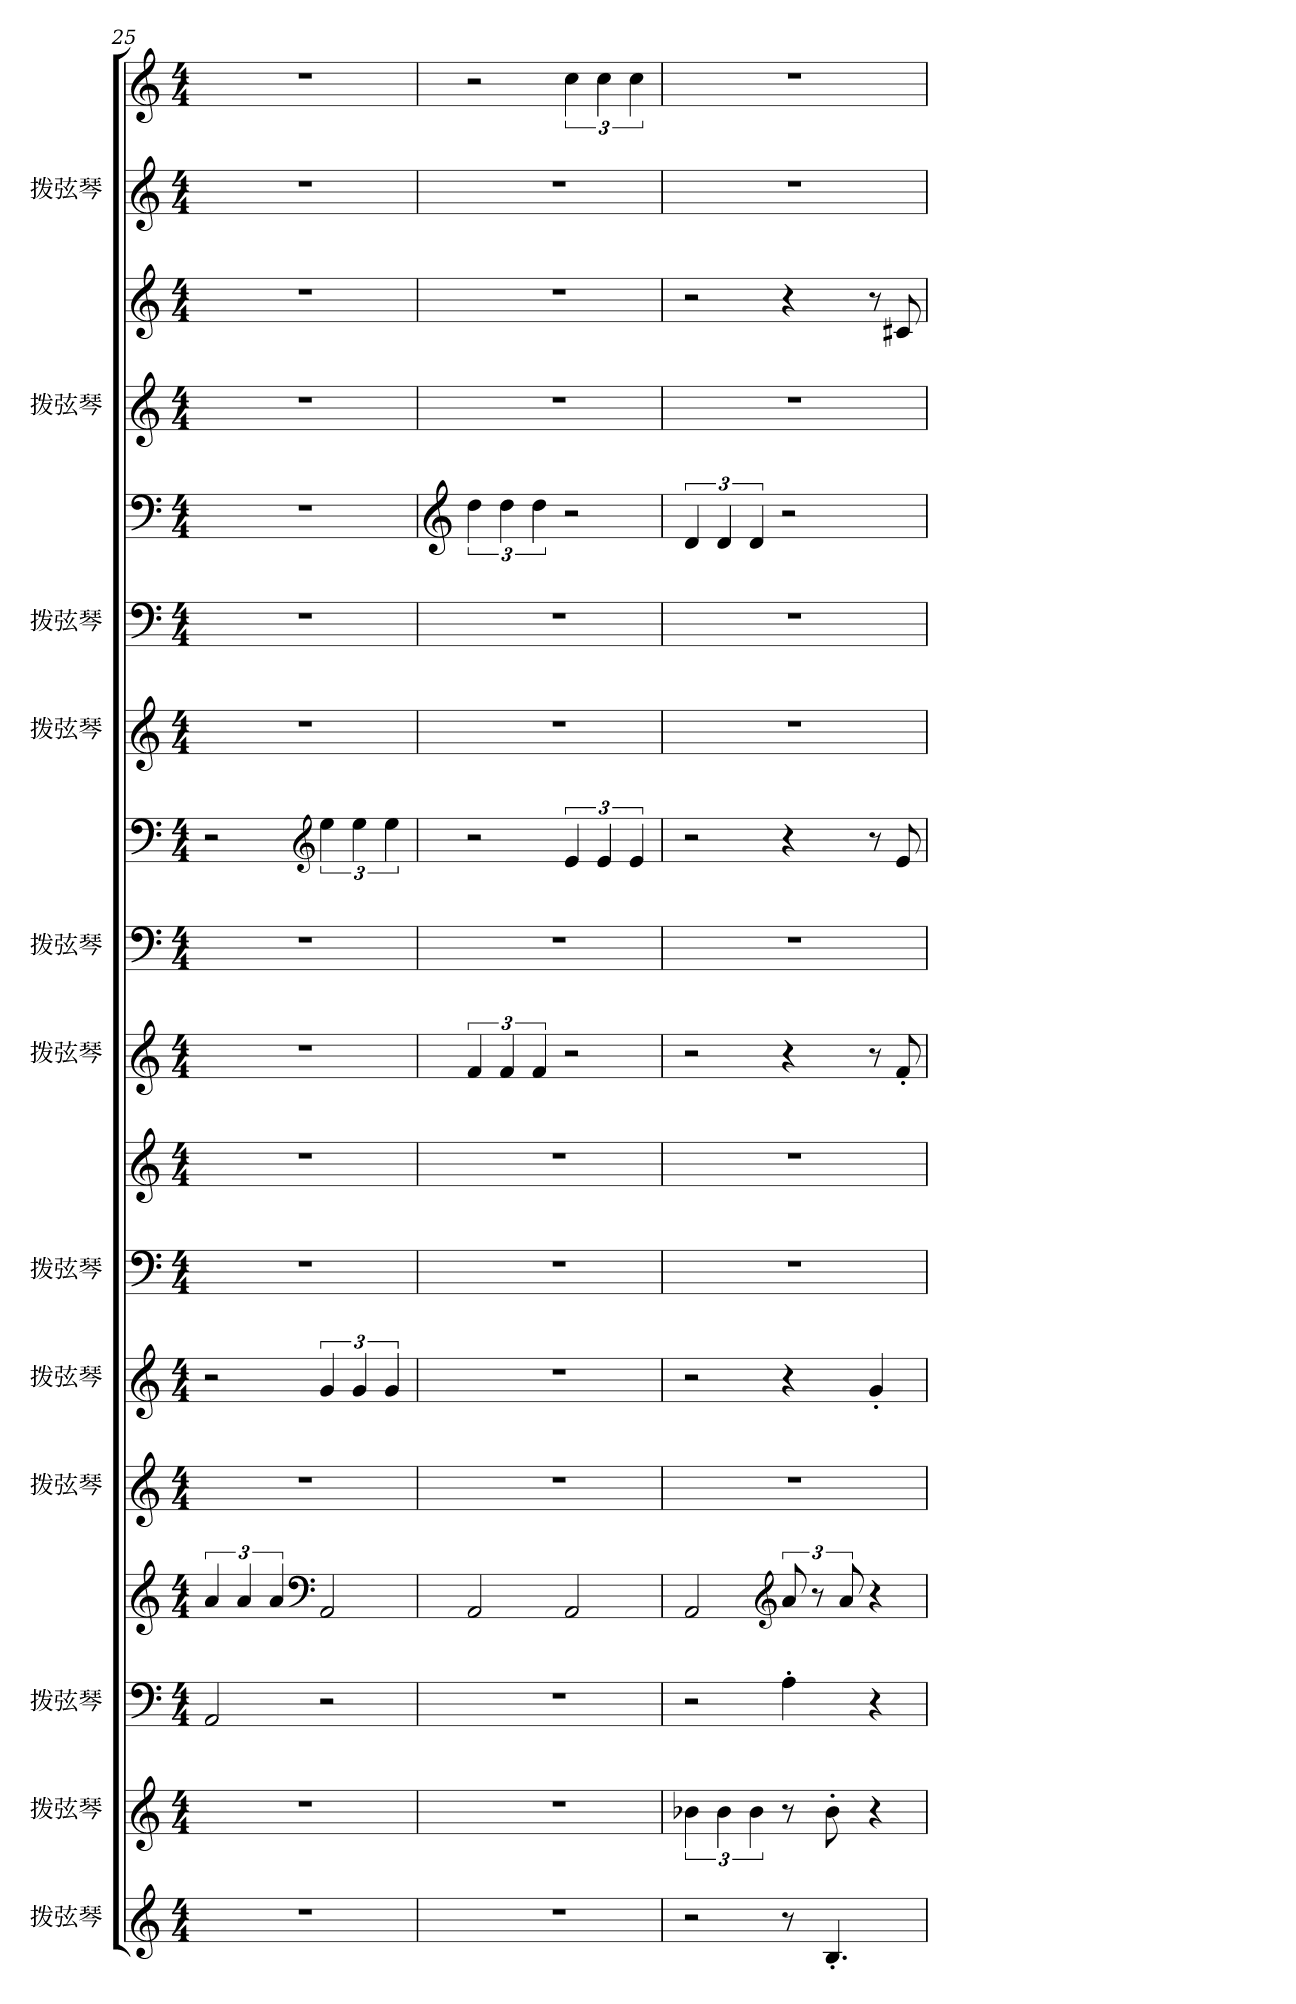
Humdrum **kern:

**kern	**kern	**kern	**kern	**kern	**kern	**kern	**kern	**kern	**kern	**kern	**kern	**kern	**kern	**kern	**kern	**kern	**kern
*part12	*part11	*part10	*part10	*part9	*part8	*part7	*part7	*part6	*part5	*part5	*part4	*part3	*part3	*part2	*part2	*part1	*part1
*staff18	*staff17	*staff16	*staff15	*staff14	*staff13	*staff12	*staff11	*staff10	*staff9	*staff8	*staff7	*staff6	*staff5	*staff4	*staff3	*staff2	*staff1
*I"拨弦琴	*I"拨弦琴	*I"拨弦琴	*	*I"拨弦琴	*I"拨弦琴	*I"拨弦琴	*	*I"拨弦琴	*I"拨弦琴	*	*I"拨弦琴	*I"拨弦琴	*	*I"拨弦琴	*	*I"拨弦琴	*
*clefG2	*clefG2	*clefF4	*clefG2	*clefG2	*clefG2	*clefF4	*clefG2	*clefG2	*clefF4	*clefF4	*clefG2	*clefF4	*clefF4	*clefG2	*clefG2	*clefG2	*clefG2
*k[]	*k[]	*k[]	*k[]	*k[]	*k[]	*k[]	*k[]	*k[]	*k[]	*k[]	*k[]	*k[]	*k[]	*k[]	*k[]	*k[]	*k[]
*M4/4	*M4/4	*M4/4	*M4/4	*M4/4	*M4/4	*M4/4	*M4/4	*M4/4	*M4/4	*M4/4	*M4/4	*M4/4	*M4/4	*M4/4	*M4/4	*M4/4	*M4/4
=25	=25	=25	=25	=25	=25	=25	=25	=25	=25	=25	=25	=25	=25	=25	=25	=25	=25
1r	1r	2AA/	6a/	1r	2r	1r	1r	1r	1r	2r	1r	1r	1r	1r	1r	1r	1r
.	.	.	6a/	.	.	.	.	.	.	.	.	.	.	.	.	.	.
.	.	.	6a/	.	.	.	.	.	.	.	.	.	.	.	.	.	.
*	*	*	*clefF4	*	*	*	*	*	*	*clefG2	*	*	*	*	*	*	*
.	.	2r	2AA/	.	6g/	.	.	.	.	6ee\	.	.	.	.	.	.	.
.	.	.	.	.	6g/	.	.	.	.	6ee\	.	.	.	.	.	.	.
.	.	.	.	.	6g/	.	.	.	.	6ee\	.	.	.	.	.	.	.
!!LO:PB:g=z
=26	=26	=26	=26	=26	=26	=26	=26	=26	=26	=26	=26	=26	=26	=26	=26	=26	=26
*	*	*	*	*	*	*	*	*	*	*	*	*	*clefG2	*	*	*	*
1r	1r	1r	2AA/	1r	1r	1r	1r	6f/	1r	2r	1r	1r	6dd\	1r	1r	1r	2r
.	.	.	.	.	.	.	.	6f/	.	.	.	.	6dd\	.	.	.	.
.	.	.	.	.	.	.	.	6f/	.	.	.	.	6dd\	.	.	.	.
.	.	.	2AA/	.	.	.	.	2r	.	6e/	.	.	2r	.	.	.	6cc\
.	.	.	.	.	.	.	.	.	.	6e/	.	.	.	.	.	.	6cc\
.	.	.	.	.	.	.	.	.	.	6e/	.	.	.	.	.	.	6cc\
=27	=27	=27	=27	=27	=27	=27	=27	=27	=27	=27	=27	=27	=27	=27	=27	=27	=27
2r	6b-X\	2r	2AA/	1r	2r	1r	1r	2r	1r	2r	1r	1r	6d/	1r	2r	1r	1r
.	6b-\	.	.	.	.	.	.	.	.	.	.	.	6d/	.	.	.	.
.	6b-\	.	.	.	.	.	.	.	.	.	.	.	6d/	.	.	.	.
*	*	*	*clefG2	*	*	*	*	*	*	*	*	*	*	*	*	*	*
8r	8r	4A'\	12a/	.	4r	.	.	4r	.	4r	.	.	2r	.	4r	.	.
.	.	.	12r	.	.	.	.	.	.	.	.	.	.	.	.	.	.
4.B'/	8b-'\	.	.	.	.	.	.	.	.	.	.	.	.	.	.	.	.
.	.	.	12a/	.	.	.	.	.	.	.	.	.	.	.	.	.	.
.	4r	4r	4r	.	4g'/	.	.	8r	.	8r	.	.	.	.	8r	.	.
.	.	.	.	.	.	.	.	8f'/	.	8e/	.	.	.	.	8c#X/	.	.
=	=	=	=	=	=	=	=	=	=	=	=	=	=	=	=	=	=
*-	*-	*-	*-	*-	*-	*-	*-	*-	*-	*-	*-	*-	*-	*-	*-	*-	*-
